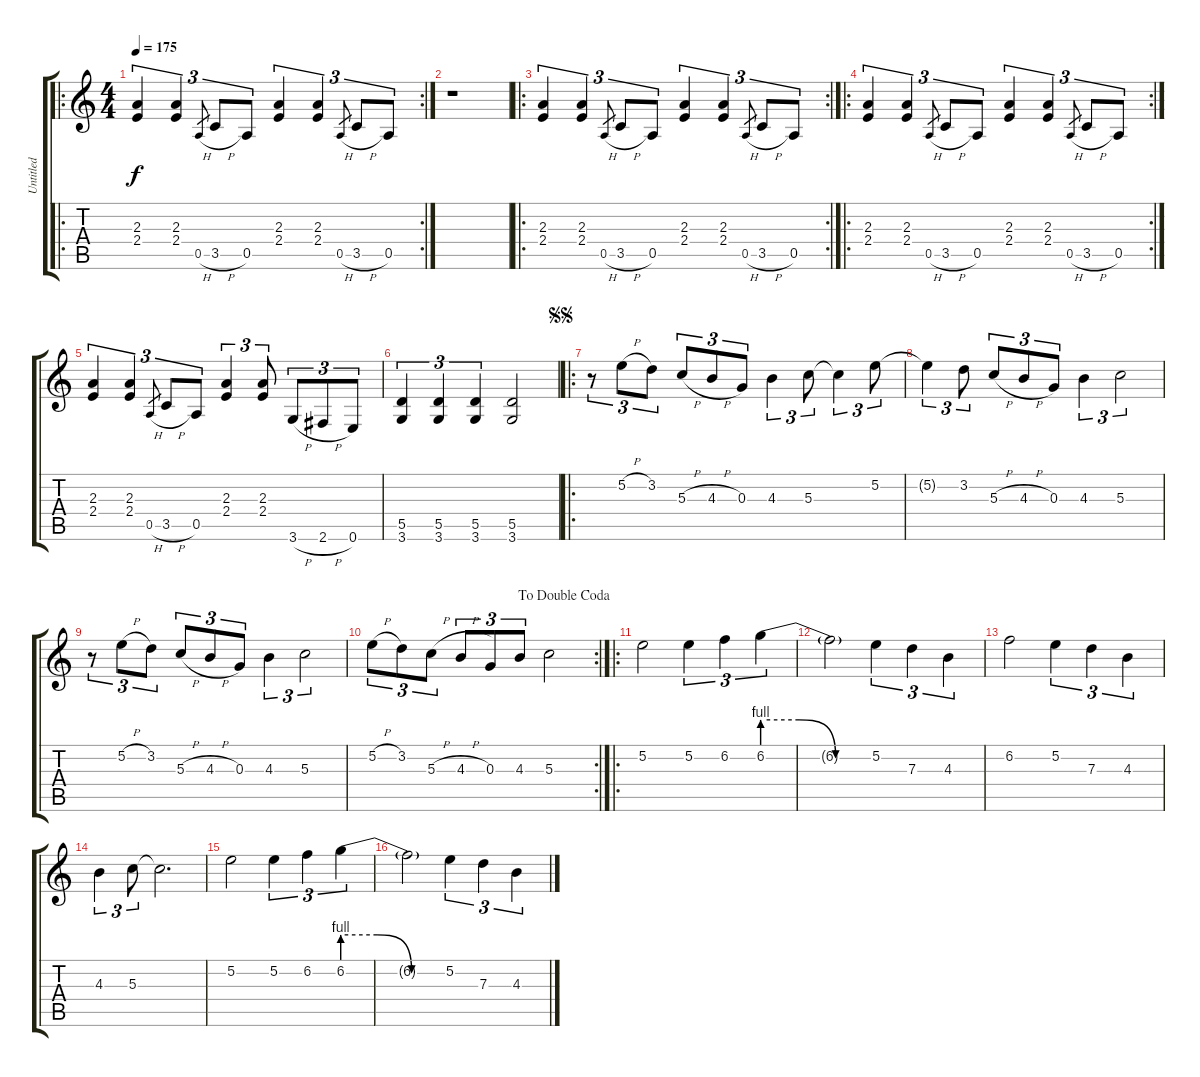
\track ("Untitled" "Untitled") {instrument distortionguitar}
\staff {score tabs}
\tuning (E4 B3 G3 D3 A2 E2) {hide}
\ro
\rc 2
\ts (4 4)
\tempo 175
\clef g2
\ks c
(2.3 2.4).4{tu (3 2) dy f instrument distortionguitar} (2.3 2.4).4{tu (3 2)} 0.5{h}.8{gr} 3.5{h}.8{tu (3 2)} 0.5.8{tu (3 2)} (2.3 2.4).4{tu (3 2)} (2.3 2.4).4{tu (3 2)} 0.5{h}.8{gr} 3.5{h}.8{tu (3 2)} 0.5.8{tu (3 2)} |
r.1 |
\ro
\rc 2
(2.3 2.4).4{tu (3 2)} (2.3 2.4).4{tu (3 2)} 0.5{h}.8{gr} 3.5{h}.8{tu (3 2)} 0.5.8{tu (3 2)} (2.3 2.4).4{tu (3 2)} (2.3 2.4).4{tu (3 2)} 0.5{h}.8{gr} 3.5{h}.8{tu (3 2)} 0.5.8{tu (3 2)} |
\ro
\rc 2
(2.3 2.4).4{tu (3 2)} (2.3 2.4).4{tu (3 2)} 0.5{h}.8{gr} 3.5{h}.8{tu (3 2)} 0.5.8{tu (3 2)} (2.3 2.4).4{tu (3 2)} (2.3 2.4).4{tu (3 2)} 0.5{h}.8{gr} 3.5{h}.8{tu (3 2)} 0.5.8{tu (3 2)} |
(2.3 2.4).4{tu (3 2)} (2.3 2.4).4{tu (3 2)} 0.5{h}.8{gr} 3.5{h}.8{tu (3 2)} 0.5.8{tu (3 2)} (2.3 2.4).4{tu (3 2)} (2.3 2.4).8{tu (3 2)} 3.6{h}.8{tu (3 2)} 2.6{h}.8{tu (3 2)} 0.6.8{tu (3 2)} |
(5.5 3.6).4{tu (3 2)} (5.5 3.6).4{tu (3 2)} (5.5 3.6).4{tu (3 2)} (5.5 3.6).2 |
\ro
\jump segnosegno
r.8{tu (3 2)} 5.2{h}.8{tu (3 2)} 3.2.8{tu (3 2)} 5.3{h}.8{tu (3 2)} 4.3{h}.8{tu (3 2)} 0.3.8{tu (3 2)} 4.3.4{tu (3 2)} 5.3.8{tu (3 2)} 5.3{t}.4{tu (3 2)} 5.2.8{tu (3 2)} |
5.2{t}.4{tu (3 2)} 3.2.8{tu (3 2)} 5.3{h}.8{tu (3 2)} 4.3{h}.8{tu (3 2)} 0.3.8{tu (3 2)} 4.3.4{tu (3 2)} 5.3.2{tu (3 2)} |
r.8{tu (3 2)} 5.2{h}.8{tu (3 2)} 3.2.8{tu (3 2)} 5.3{h}.8{tu (3 2)} 4.3{h}.8{tu (3 2)} 0.3.8{tu (3 2)} 4.3.4{tu (3 2)} 5.3.2{tu (3 2)} |
\rc 2
\jump dadoublecoda
5.2{h}.8{tu (3 2)} 3.2.8{tu (3 2)} 5.3{h}.8{tu (3 2)} 4.3{h}.8{tu (3 2)} 0.3.8{tu (3 2)} 4.3.8{tu (3 2)} 5.3.2 |
\ro
5.2.2 5.2.4{tu (3 2)} 6.2.4{tu (3 2)} 6.2{be (custom 0 4 20 4 40 0 60 0)}.4{tu (3 2)} |
6.2{t}.2 5.2.4{tu (3 2)} 7.3.4{tu (3 2)} 4.3.4{tu (3 2)} |
6.2.2 5.2.4{tu (3 2)} 7.3.4{tu (3 2)} 4.3.4{tu (3 2)} |
4.3.4{tu (3 2)} 5.3.8{tu (3 2)} 5.3{t}.2{d} |
5.2.2 5.2.4{tu (3 2)} 6.2.4{tu (3 2)} 6.2{be (custom 0 4 20 4 40 0 60 0)}.4{tu (3 2)} |
6.2{t}.2 5.2.4{tu (3 2)} 7.3.4{tu (3 2)} 4.3.4{tu (3 2)}
